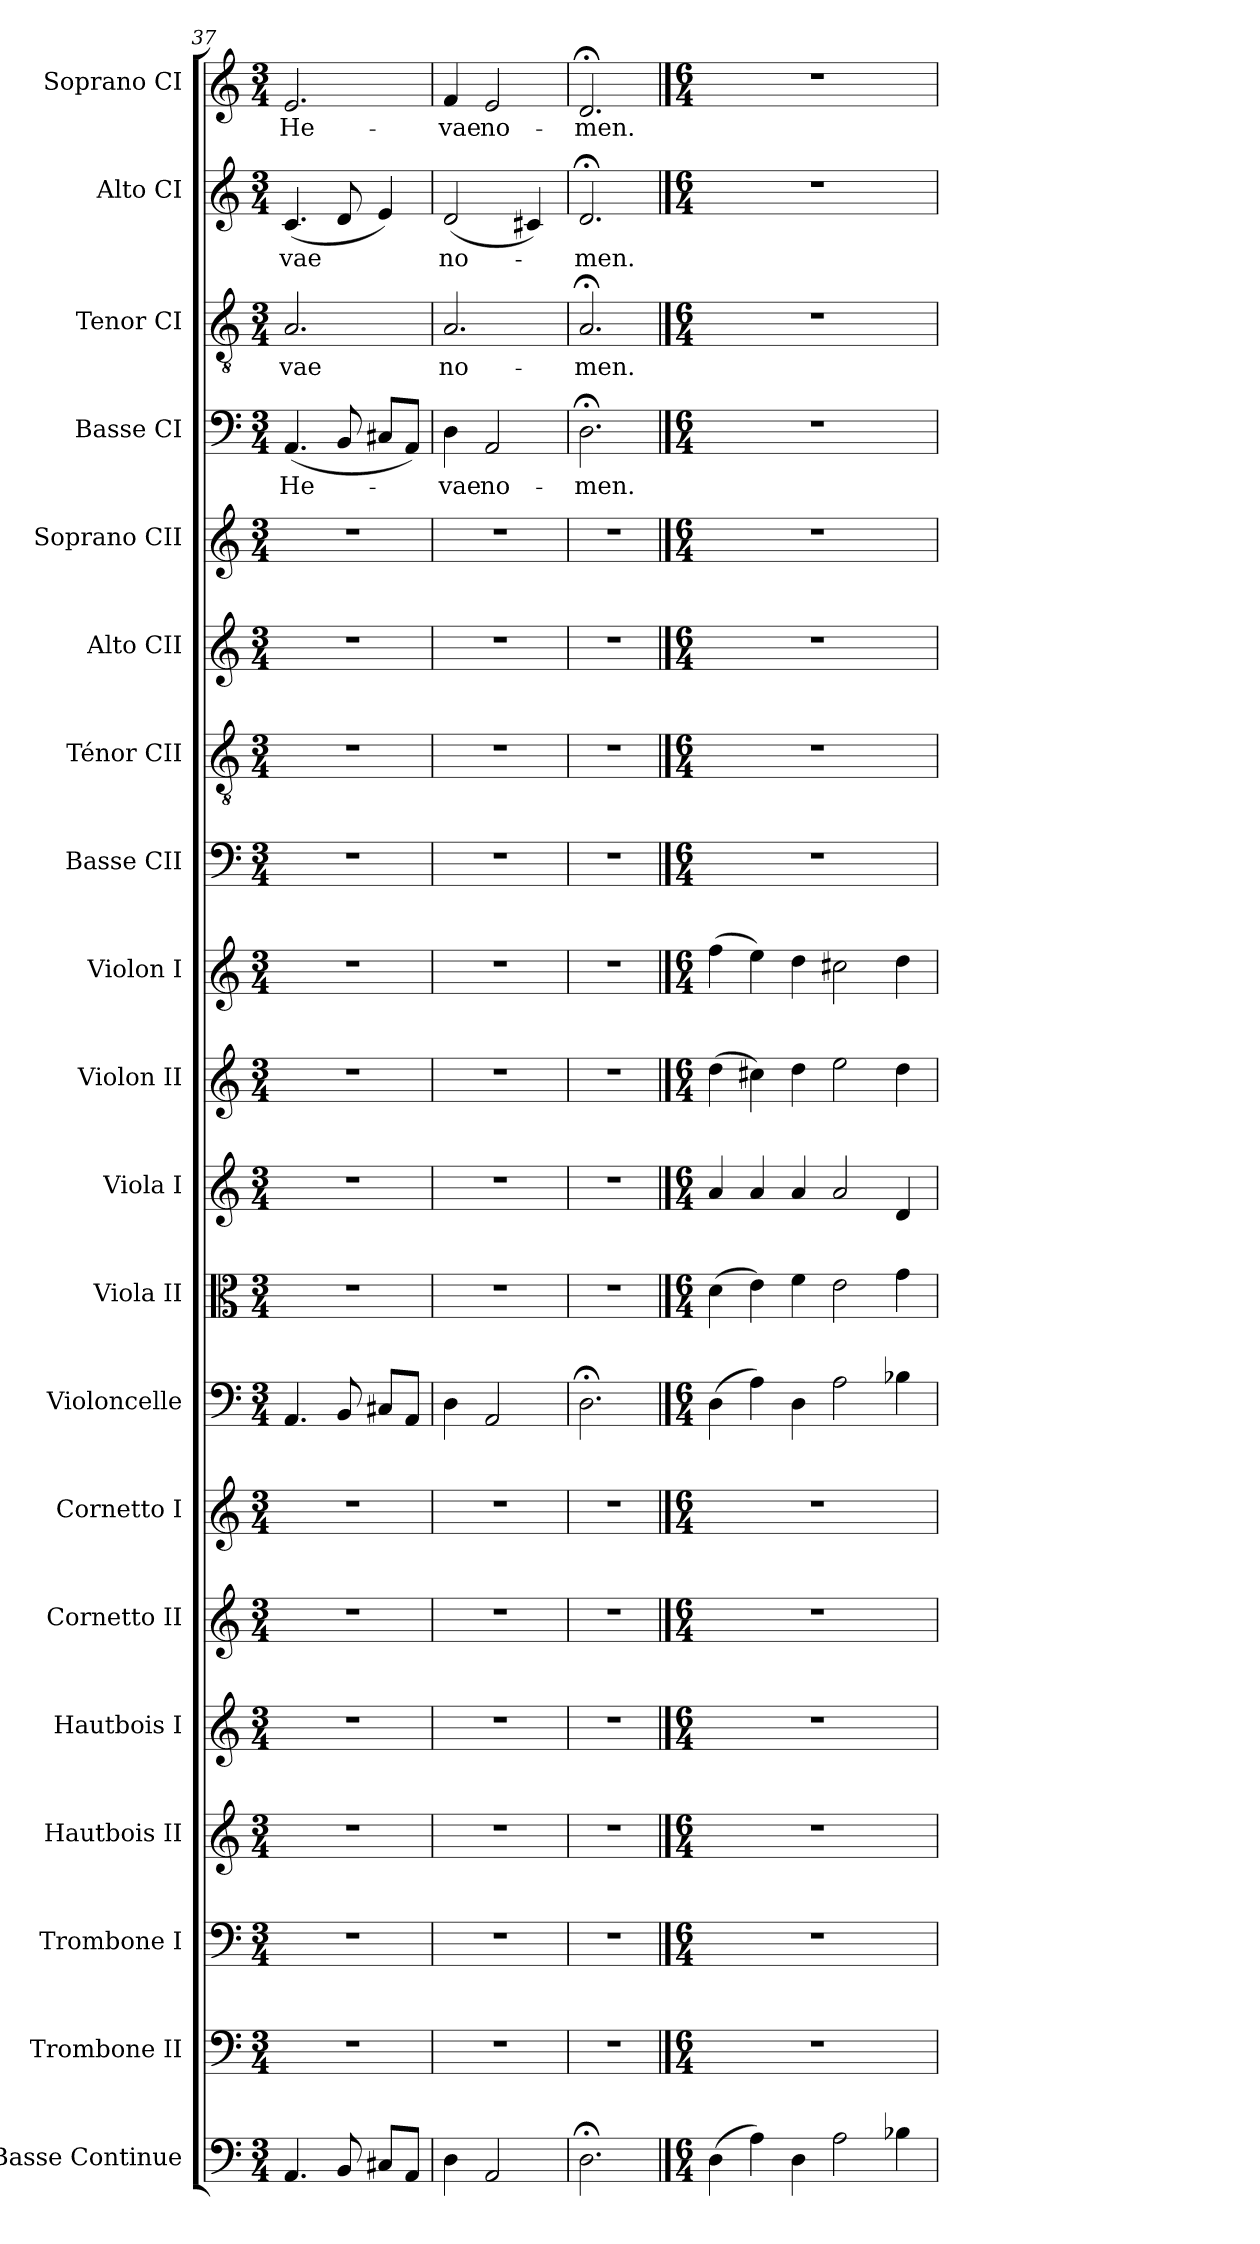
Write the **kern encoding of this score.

**kern	**kern	**kern	**kern	**kern	**kern	**kern	**kern	**kern	**kern	**kern	**kern	**kern	**kern	**kern	**kern	**kern	**text	**kern	**text	**kern	**text	**kern	**text
*part20	*part19	*part18	*part17	*part16	*part15	*part14	*part13	*part12	*part11	*part10	*part9	*part8	*part7	*part6	*part5	*part4	*part4	*part3	*part3	*part2	*part2	*part1	*part1
*staff20	*staff19	*staff18	*staff17	*staff16	*staff15	*staff14	*staff13	*staff12	*staff11	*staff10	*staff9	*staff8	*staff7	*staff6	*staff5	*staff4	*staff4	*staff3	*staff3	*staff2	*staff2	*staff1	*staff1
*I"Basse Continue	*I"Trombone II	*I"Trombone I	*I"Hautbois II	*I"Hautbois I	*I"Cornetto II	*I"Cornetto I	*I"Violoncelle	*I"Viola II	*I"Viola I	*I"Violon II	*I"Violon I	*I"Basse CII	*I"Ténor CII	*I"Alto CII	*I"Soprano CII	*I"Basse CI	*	*I"Tenor CI	*	*I"Alto CI	*	*I"Soprano CI	*
*I'B.C.	*I'Tbn.II	*I'Tbn.I	*I'Htbs. II	*I'Htbs.I	*I'Cor. II	*I'Cor.I	*I'Vlc	*I'Vla.II	*I'Vla.I	*I'Vln.II	*I'Vln.I	*I'B.CII	*I'T.CII	*I'A.CII	*I'S.CII	*I'B.CI	*	*I'T.CI	*	*I'A .CI	*	*I'S.CI	*
*clefF4	*clefF4	*clefF4	*clefG2	*clefG2	*clefG2	*clefG2	*clefF4	*clefC3	*clefG2	*clefG2	*clefG2	*clefF4	*clefGv2	*clefG2	*clefG2	*clefF4	*	*clefGv2	*	*clefG2	*	*clefG2	*
*k[]	*k[]	*k[]	*k[]	*k[]	*k[]	*k[]	*k[]	*k[]	*k[]	*k[]	*k[]	*k[]	*k[]	*k[]	*k[]	*k[]	*	*k[]	*	*k[]	*	*k[]	*
*M3/4	*M3/4	*M3/4	*M3/4	*M3/4	*M3/4	*M3/4	*M3/4	*M3/4	*M3/4	*M3/4	*M3/4	*M3/4	*M3/4	*M3/4	*M3/4	*M3/4	*	*M3/4	*	*M3/4	*	*M3/4	*
=37	=37	=37	=37	=37	=37	=37	=37	=37	=37	=37	=37	=37	=37	=37	=37	=37	=37	=37	=37	=37	=37	=37	=37
!	!	!	!	!	!	!	!	!	!	!	!	!	!	!	!	!	!LO:LY:b	!	!LO:LY:b	!	!LO:LY:b	!	!LO:LY:b
4.AA/	2.r	2.r	2.r	2.r	2.r	2.r	4.AA/	2.r	2.r	2.r	2.r	2.r	2.r	2.r	2.r	(4.AA/	He-	2.A/	-vae	(4.c/	-vae	2.e/	He-
8BB/	.	.	.	.	.	.	8BB/	.	.	.	.	.	.	.	.	8BB/	.	.	.	8d/	.	.	.
8C#X/L	.	.	.	.	.	.	8C#X/L	.	.	.	.	.	.	.	.	8C#X/L	.	.	.	4e/)	.	.	.
8AA/J	.	.	.	.	.	.	8AA/J	.	.	.	.	.	.	.	.	8AA/J)	.	.	.	.	.	.	.
=38	=38	=38	=38	=38	=38	=38	=38	=38	=38	=38	=38	=38	=38	=38	=38	=38	=38	=38	=38	=38	=38	=38	=38
!	!	!	!	!	!	!	!	!	!	!	!	!	!	!	!	!	!LO:LY:b	!	!LO:LY:b	!	!LO:LY:b	!	!LO:LY:b
4D\	2.r	2.r	2.r	2.r	2.r	2.r	4D\	2.r	2.r	2.r	2.r	2.r	2.r	2.r	2.r	4D\	-vae	2.A/	no-	(2d/	no-	4f/	-vae
!	!	!	!	!	!	!	!	!	!	!	!	!	!	!	!	!	!LO:LY:b	!	!	!	!	!	!LO:LY:b
2AA/	.	.	.	.	.	.	2AA/	.	.	.	.	.	.	.	.	2AA/	no-	.	.	.	.	2e/	no-
.	.	.	.	.	.	.	.	.	.	.	.	.	.	.	.	.	.	.	.	4c#X/)	.	.	.
=39	=39	=39	=39	=39	=39	=39	=39	=39	=39	=39	=39	=39	=39	=39	=39	=39	=39	=39	=39	=39	=39	=39	=39
!	!	!	!	!	!	!	!	!	!	!	!	!	!	!	!	!	!LO:LY:b	!	!LO:LY:b	!	!LO:LY:b	!	!LO:LY:b
2.D;<\	2.r	2.r	2.r	2.r	2.r	2.r	2.D;<\	2.r	2.r	2.r	2.r	2.r	2.r	2.r	2.r	2.D;<\	-men.	2.A;</	-men.	2.d;</	-men.	2.d;</	-men.
!!LO:PB:g=z
==40	==40	==40	==40	==40	==40	==40	==40	==40	==40	==40	==40	==40	==40	==40	==40	==40	==40	==40	==40	==40	==40	==40	==40
*M6/4	*M6/4	*M6/4	*M6/4	*M6/4	*M6/4	*M6/4	*M6/4	*M6/4	*M6/4	*M6/4	*M6/4	*M6/4	*M6/4	*M6/4	*M6/4	*M6/4	*	*M6/4	*	*M6/4	*	*M6/4	*
(4D\	1.r	1.r	1.r	1.r	1.r	1.r	(4D\	(4d\	4a/	(4dd\	(4ff\	1.r	1.r	1.r	1.r	1.r	.	1.r	.	1.r	.	1.r	.
4A\)	.	.	.	.	.	.	4A\)	4e\)	4a/	4cc#X\)	4ee\)	.	.	.	.	.	.	.	.	.	.	.	.
4D\	.	.	.	.	.	.	4D\	4f\	4a/	4dd\	4dd\	.	.	.	.	.	.	.	.	.	.	.	.
2A\	.	.	.	.	.	.	2A\	2e\	2a/	2ee\	2cc#X\	.	.	.	.	.	.	.	.	.	.	.	.
4B-X\	.	.	.	.	.	.	4B-X\	4g\	4d/	4dd\	4dd\	.	.	.	.	.	.	.	.	.	.	.	.
=	=	=	=	=	=	=	=	=	=	=	=	=	=	=	=	=	=	=	=	=	=	=	=
*-	*-	*-	*-	*-	*-	*-	*-	*-	*-	*-	*-	*-	*-	*-	*-	*-	*-	*-	*-	*-	*-	*-	*-
